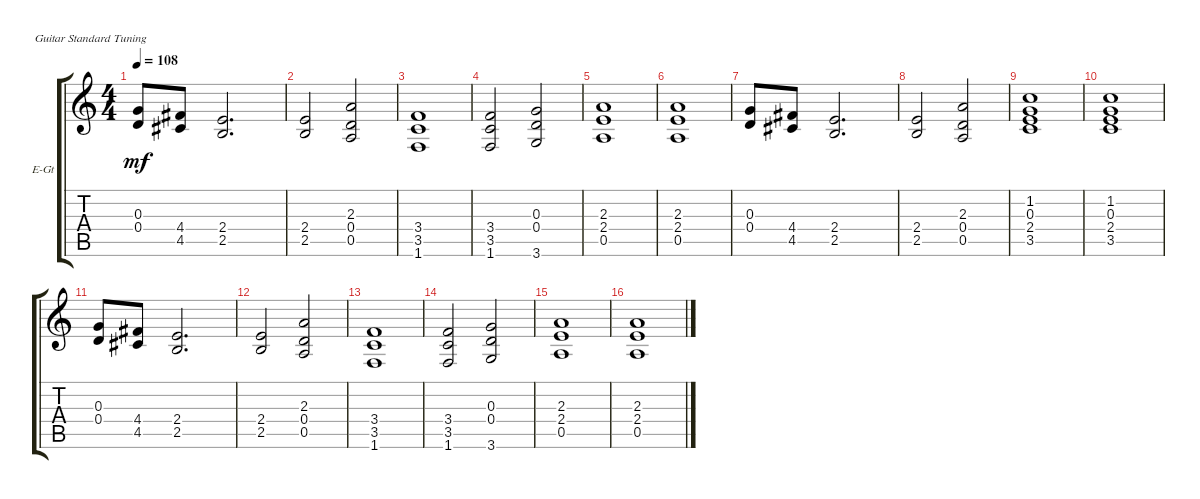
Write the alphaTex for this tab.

\bracketExtendMode groupsimilarinstruments
\firstSystemTrackNameOrientation horizontal
\otherSystemsTrackNameOrientation horizontal
\track ("Electric Guitar 3 (Chords)" "E-Gt") {instrument distortionguitar}
\staff {score tabs}
\tuning (E4 B3 G3 D3 A2 E2)
\ts (4 4)
\tempo 108
\clef g2
\ks c
(0.3 0.4).8{dy mf} (4.4 4.5).8 (2.4 2.5).2{d} |
(2.4 2.5).2 (2.3 0.4 0.5).2 |
(3.4 3.5 1.6).1 |
(3.4 3.5 1.6).2 (0.3 0.4 3.6).2 |
(2.3 0.5 2.4).1 |
(2.3 0.5 2.4).1 |
(0.3 0.4).8 (4.4 4.5).8 (2.4 2.5).2{d} |
(2.4 2.5).2 (2.3 0.4 0.5).2 |
(1.2 2.4 3.5 0.3).1 |
(1.2 2.4 3.5 0.3).1 |
(0.3 0.4).8 (4.4 4.5).8 (2.4 2.5).2{d} |
(2.4 2.5).2 (2.3 0.4 0.5).2 |
(3.4 3.5 1.6).1 |
(3.4 3.5 1.6).2 (0.3 0.4 3.6).2 |
(2.3 0.5 2.4).1 |
(2.3 0.5 2.4).1
